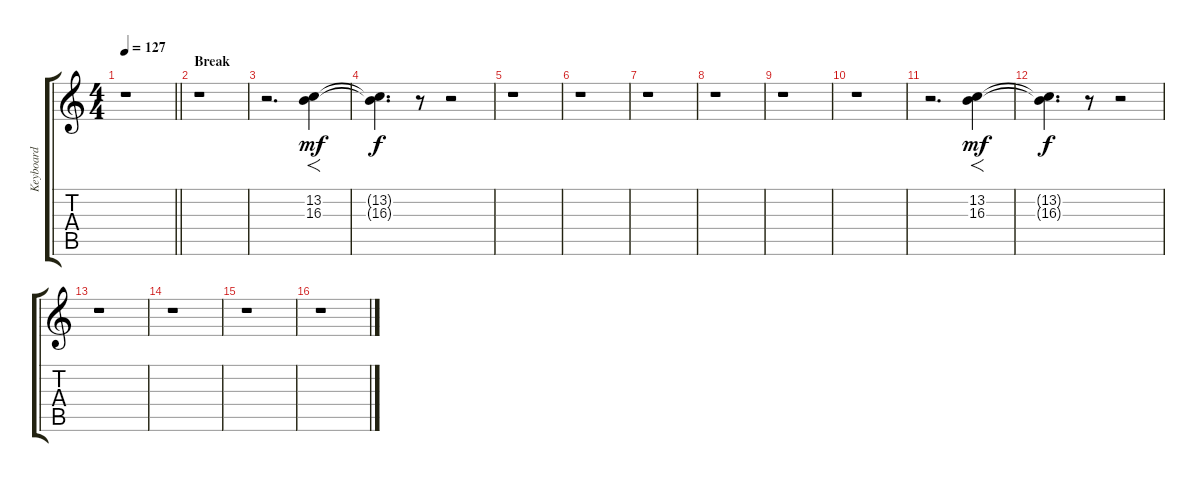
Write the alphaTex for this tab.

\track ("Keyboard" "Keyboard") {instrument stringensemble1}
\staff {score tabs}
\tuning (E4 B3 G3 D3 A2 E2) {hide}
\ts (4 4)
\tempo 127
\clef g2
\barLineRight lightlight
\ks c
r.1{dy f} |
\section ("" "Break")
r.1 |
r.2{d} (13.2 16.3).4{f dy mf balance 16 instrument choiraahs} |
(13.2{t} 16.3{t}).4{d dy f} r.8 r.2 |
r.1 |
r.1 |
r.1 |
r.1 |
r.1 |
r.1 |
r.2{d} (13.2 16.3).4{f dy mf instrument choiraahs} |
(13.2{t} 16.3{t}).4{d dy f} r.8 r.2 |
r.1 |
r.1 |
r.1 |
r.1
